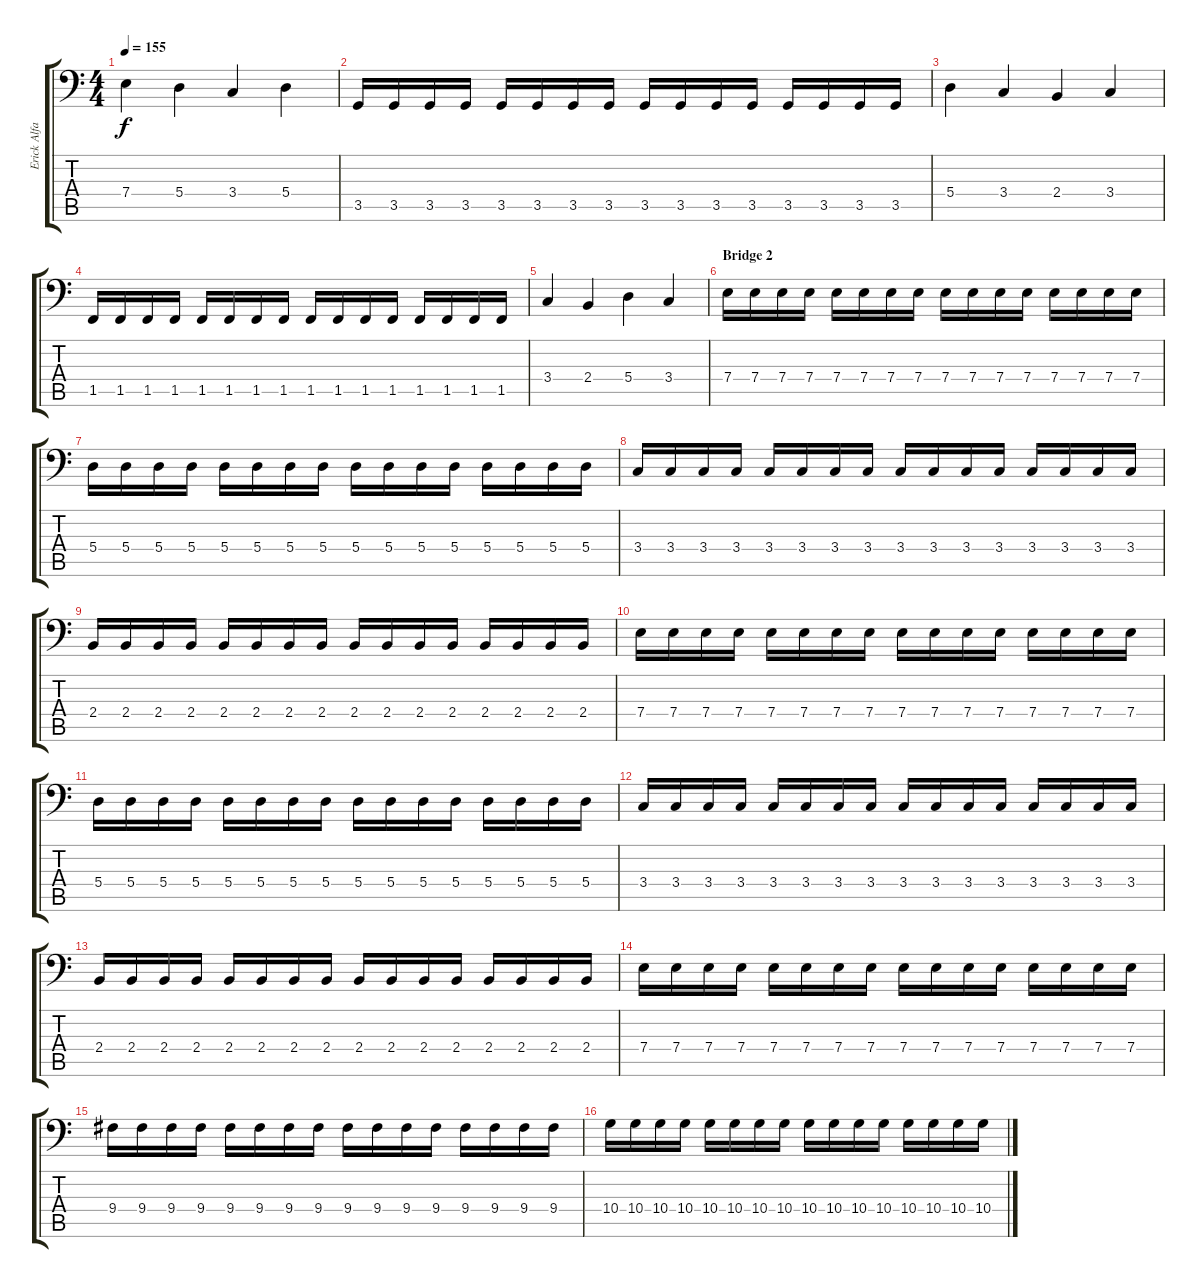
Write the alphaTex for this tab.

\track ("Erick Alfaro" "Erick Alfa") {instrument electricbasspick}
\staff {score tabs}
\tuning (C3 G2 D2 A1 E1 B0) {hide}
\ts (4 4)
\tempo 155
\clef f4
\ks c
7.4.4{dy f} 5.4.4 3.4.4 5.4.4 |
3.5.16 3.5.16 3.5.16 3.5.16 3.5.16 3.5.16 3.5.16 3.5.16 3.5.16 3.5.16 3.5.16 3.5.16 3.5.16 3.5.16 3.5.16 3.5.16 |
5.4.4 3.4.4 2.4.4 3.4.4 |
1.5.16 1.5.16 1.5.16 1.5.16 1.5.16 1.5.16 1.5.16 1.5.16 1.5.16 1.5.16 1.5.16 1.5.16 1.5.16 1.5.16 1.5.16 1.5.16 |
3.4.4 2.4.4 5.4.4 3.4.4 |
\section ("" "Bridge 2")
7.4.16 7.4.16 7.4.16 7.4.16 7.4.16 7.4.16 7.4.16 7.4.16 7.4.16 7.4.16 7.4.16 7.4.16 7.4.16 7.4.16 7.4.16 7.4.16 |
5.4.16 5.4.16 5.4.16 5.4.16 5.4.16 5.4.16 5.4.16 5.4.16 5.4.16 5.4.16 5.4.16 5.4.16 5.4.16 5.4.16 5.4.16 5.4.16 |
3.4.16 3.4.16 3.4.16 3.4.16 3.4.16 3.4.16 3.4.16 3.4.16 3.4.16 3.4.16 3.4.16 3.4.16 3.4.16 3.4.16 3.4.16 3.4.16 |
2.4.16 2.4.16 2.4.16 2.4.16 2.4.16 2.4.16 2.4.16 2.4.16 2.4.16 2.4.16 2.4.16 2.4.16 2.4.16 2.4.16 2.4.16 2.4.16 |
7.4.16 7.4.16 7.4.16 7.4.16 7.4.16 7.4.16 7.4.16 7.4.16 7.4.16 7.4.16 7.4.16 7.4.16 7.4.16 7.4.16 7.4.16 7.4.16 |
5.4.16 5.4.16 5.4.16 5.4.16 5.4.16 5.4.16 5.4.16 5.4.16 5.4.16 5.4.16 5.4.16 5.4.16 5.4.16 5.4.16 5.4.16 5.4.16 |
3.4.16 3.4.16 3.4.16 3.4.16 3.4.16 3.4.16 3.4.16 3.4.16 3.4.16 3.4.16 3.4.16 3.4.16 3.4.16 3.4.16 3.4.16 3.4.16 |
2.4.16 2.4.16 2.4.16 2.4.16 2.4.16 2.4.16 2.4.16 2.4.16 2.4.16 2.4.16 2.4.16 2.4.16 2.4.16 2.4.16 2.4.16 2.4.16 |
7.4.16 7.4.16 7.4.16 7.4.16 7.4.16 7.4.16 7.4.16 7.4.16 7.4.16 7.4.16 7.4.16 7.4.16 7.4.16 7.4.16 7.4.16 7.4.16 |
9.4.16 9.4.16 9.4.16 9.4.16 9.4.16 9.4.16 9.4.16 9.4.16 9.4.16 9.4.16 9.4.16 9.4.16 9.4.16 9.4.16 9.4.16 9.4.16 |
10.4.16 10.4.16 10.4.16 10.4.16 10.4.16 10.4.16 10.4.16 10.4.16 10.4.16 10.4.16 10.4.16 10.4.16 10.4.16 10.4.16 10.4.16 10.4.16
